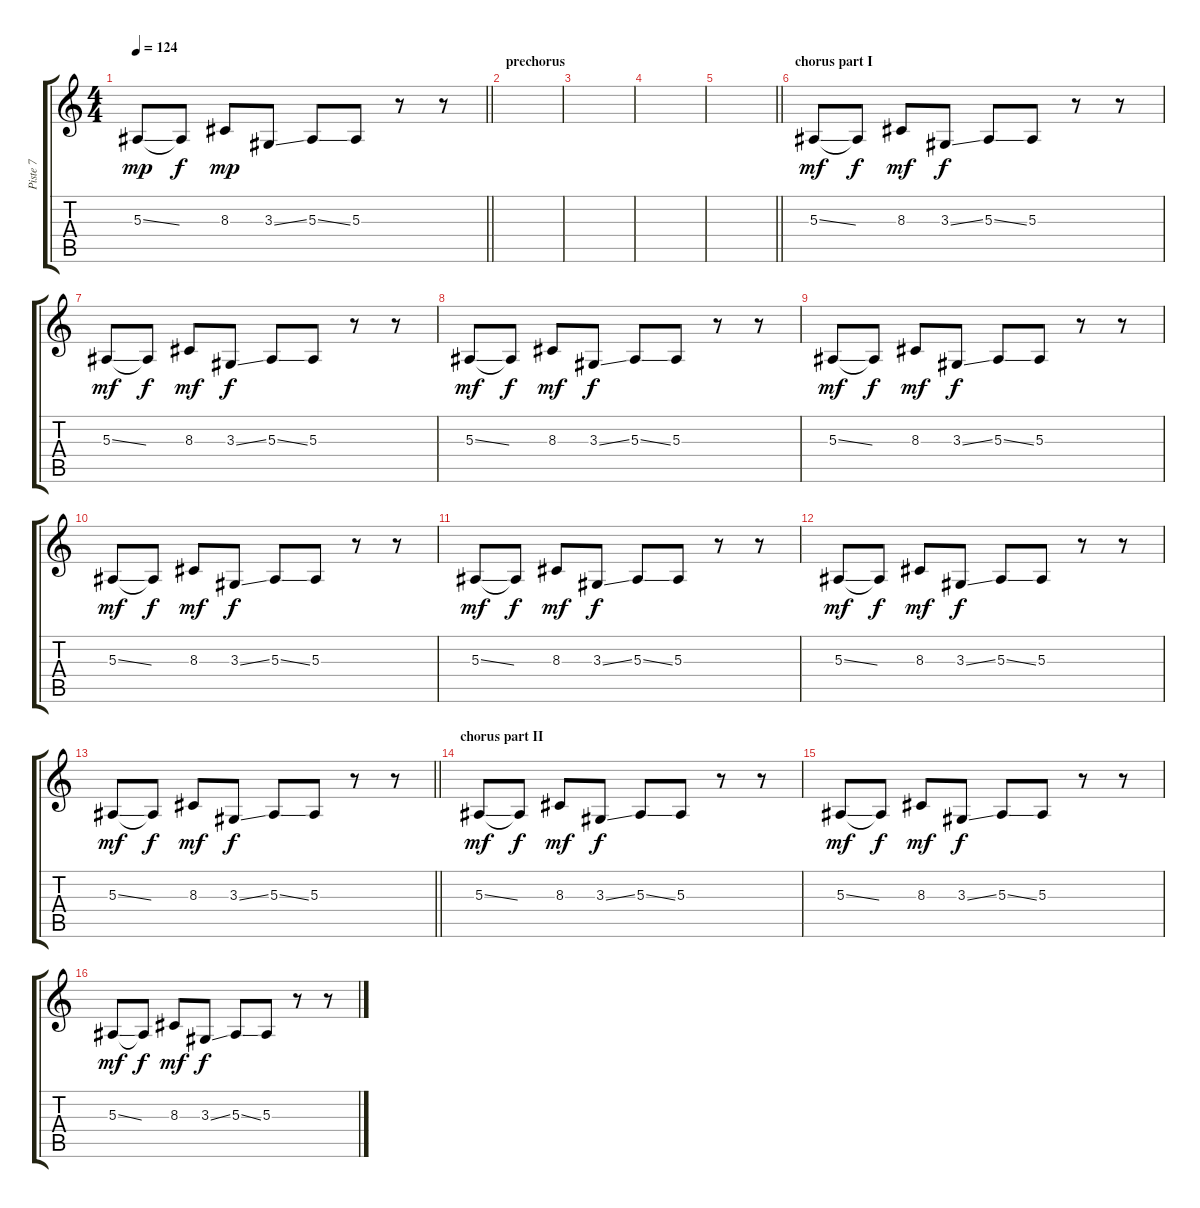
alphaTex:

\track ("Piste 7" "Piste 7") {instrument fx7echoes}
\staff {score tabs}
\tuning (D4 A3 F3 C3 G2 D2) {hide}
\ts (4 4)
\tempo 124
\clef g2
\barLineRight lightlight
\ks c
5.3{ss}.8{dy mp} 5.3{t}.8{dy f} 8.3.8{dy mp} 3.3{ss}.8 5.3{ss}.8 5.3.8 r.8 r.8 |
\section ("" "prechorus")
|
|
|
\barLineRight lightlight
|
\section ("" "chorus part I")
5.3{ss}.8{dy mf} 5.3{t}.8{dy f} 8.3.8{dy mf} 3.3{ss}.8{dy f} 5.3{ss}.8 5.3.8 r.8 r.8 |
5.3{ss}.8{dy mf} 5.3{t}.8{dy f} 8.3.8{dy mf} 3.3{ss}.8{dy f} 5.3{ss}.8 5.3.8 r.8 r.8 |
5.3{ss}.8{dy mf} 5.3{t}.8{dy f} 8.3.8{dy mf} 3.3{ss}.8{dy f} 5.3{ss}.8 5.3.8 r.8 r.8 |
5.3{ss}.8{dy mf} 5.3{t}.8{dy f} 8.3.8{dy mf} 3.3{ss}.8{dy f} 5.3{ss}.8 5.3.8 r.8 r.8 |
5.3{ss}.8{dy mf} 5.3{t}.8{dy f} 8.3.8{dy mf} 3.3{ss}.8{dy f} 5.3{ss}.8 5.3.8 r.8 r.8 |
5.3{ss}.8{dy mf} 5.3{t}.8{dy f} 8.3.8{dy mf} 3.3{ss}.8{dy f} 5.3{ss}.8 5.3.8 r.8 r.8 |
5.3{ss}.8{dy mf} 5.3{t}.8{dy f} 8.3.8{dy mf} 3.3{ss}.8{dy f} 5.3{ss}.8 5.3.8 r.8 r.8 |
\barLineRight lightlight
5.3{ss}.8{dy mf} 5.3{t}.8{dy f} 8.3.8{dy mf} 3.3{ss}.8{dy f} 5.3{ss}.8 5.3.8 r.8 r.8 |
\section ("" "chorus part II")
5.3{ss}.8{dy mf} 5.3{t}.8{dy f} 8.3.8{dy mf} 3.3{ss}.8{dy f} 5.3{ss}.8 5.3.8 r.8 r.8 |
5.3{ss}.8{dy mf} 5.3{t}.8{dy f} 8.3.8{dy mf} 3.3{ss}.8{dy f} 5.3{ss}.8 5.3.8 r.8 r.8 |
5.3{ss}.8{dy mf} 5.3{t}.8{dy f} 8.3.8{dy mf} 3.3{ss}.8{dy f} 5.3{ss}.8 5.3.8 r.8 r.8
